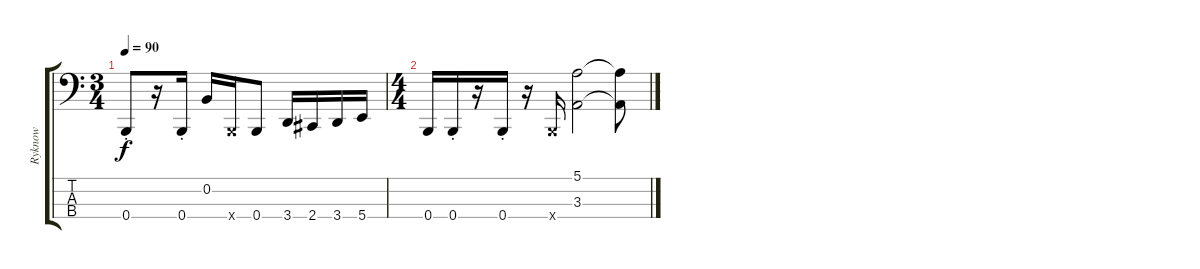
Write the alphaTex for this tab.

\track ("Ryknow" "Ryknow") {instrument slapbass1}
\staff {score tabs}
\tuning (E2 B1 Gb1 B0) {hide}
\ts (3 4)
\tempo 90
\clef f4
\ks c
0.4{st}.8{dy f} r.16 0.4{st}.16 0.2.16 0.4{x}.16 0.4.8 3.4.16 2.4.16 3.4.16 5.4.16 |
\ts (4 4)
0.4.16 0.4{st}.16 r.16 0.4{st}.16 r.16 0.4{x}.16 (5.1 3.3).2 (5.1{t} 3.3{t}).8
